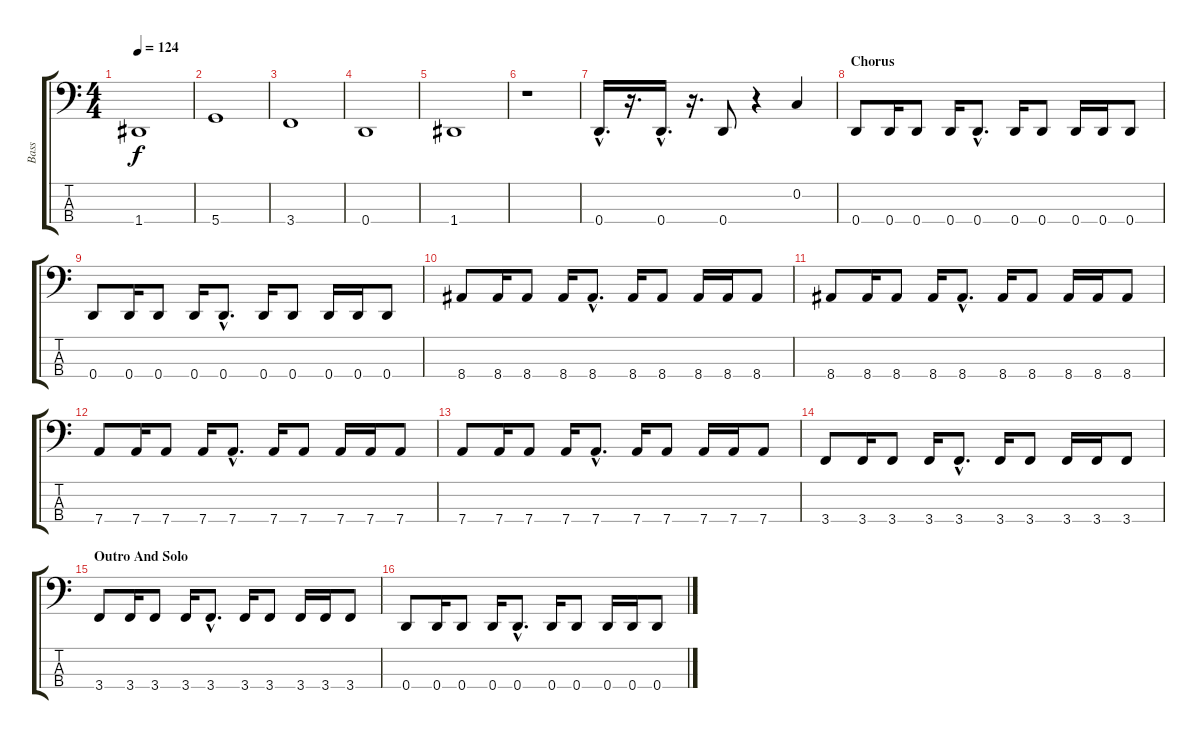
\track ("Bass" "Bass") {instrument electricbasspick}
\staff {score tabs}
\tuning (F2 C2 G1 D1) {hide}
\ts (4 4)
\tempo 124
\clef f4
\ks c
1.4.1{dy f} |
5.4.1 |
3.4.1 |
0.4.1 |
1.4.1 |
r.1 |
0.4{hac}.16{d} r.16{d} 0.4{hac}.16{d} r.16{d} 0.4.8 r.4 0.2.4 |
\section ("" "Chorus")
0.4.8 0.4.16 0.4.8 0.4.16 0.4{hac}.8{d} 0.4.16 0.4.8 0.4.16 0.4.16 0.4.8 |
0.4.8 0.4.16 0.4.8 0.4.16 0.4{hac}.8{d} 0.4.16 0.4.8 0.4.16 0.4.16 0.4.8 |
8.4.8 8.4.16 8.4.8 8.4.16 8.4{hac}.8{d} 8.4.16 8.4.8 8.4.16 8.4.16 8.4.8 |
8.4.8 8.4.16 8.4.8 8.4.16 8.4{hac}.8{d} 8.4.16 8.4.8 8.4.16 8.4.16 8.4.8 |
7.4.8 7.4.16 7.4.8 7.4.16 7.4{hac}.8{d} 7.4.16 7.4.8 7.4.16 7.4.16 7.4.8 |
7.4.8 7.4.16 7.4.8 7.4.16 7.4{hac}.8{d} 7.4.16 7.4.8 7.4.16 7.4.16 7.4.8 |
3.4.8 3.4.16 3.4.8 3.4.16 3.4{hac}.8{d} 3.4.16 3.4.8 3.4.16 3.4.16 3.4.8 |
\section ("" "Outro And Solo")
3.4.8 3.4.16 3.4.8 3.4.16 3.4{hac}.8{d} 3.4.16 3.4.8 3.4.16 3.4.16 3.4.8 |
0.4.8 0.4.16 0.4.8 0.4.16 0.4{hac}.8{d} 0.4.16 0.4.8 0.4.16 0.4.16 0.4.8
